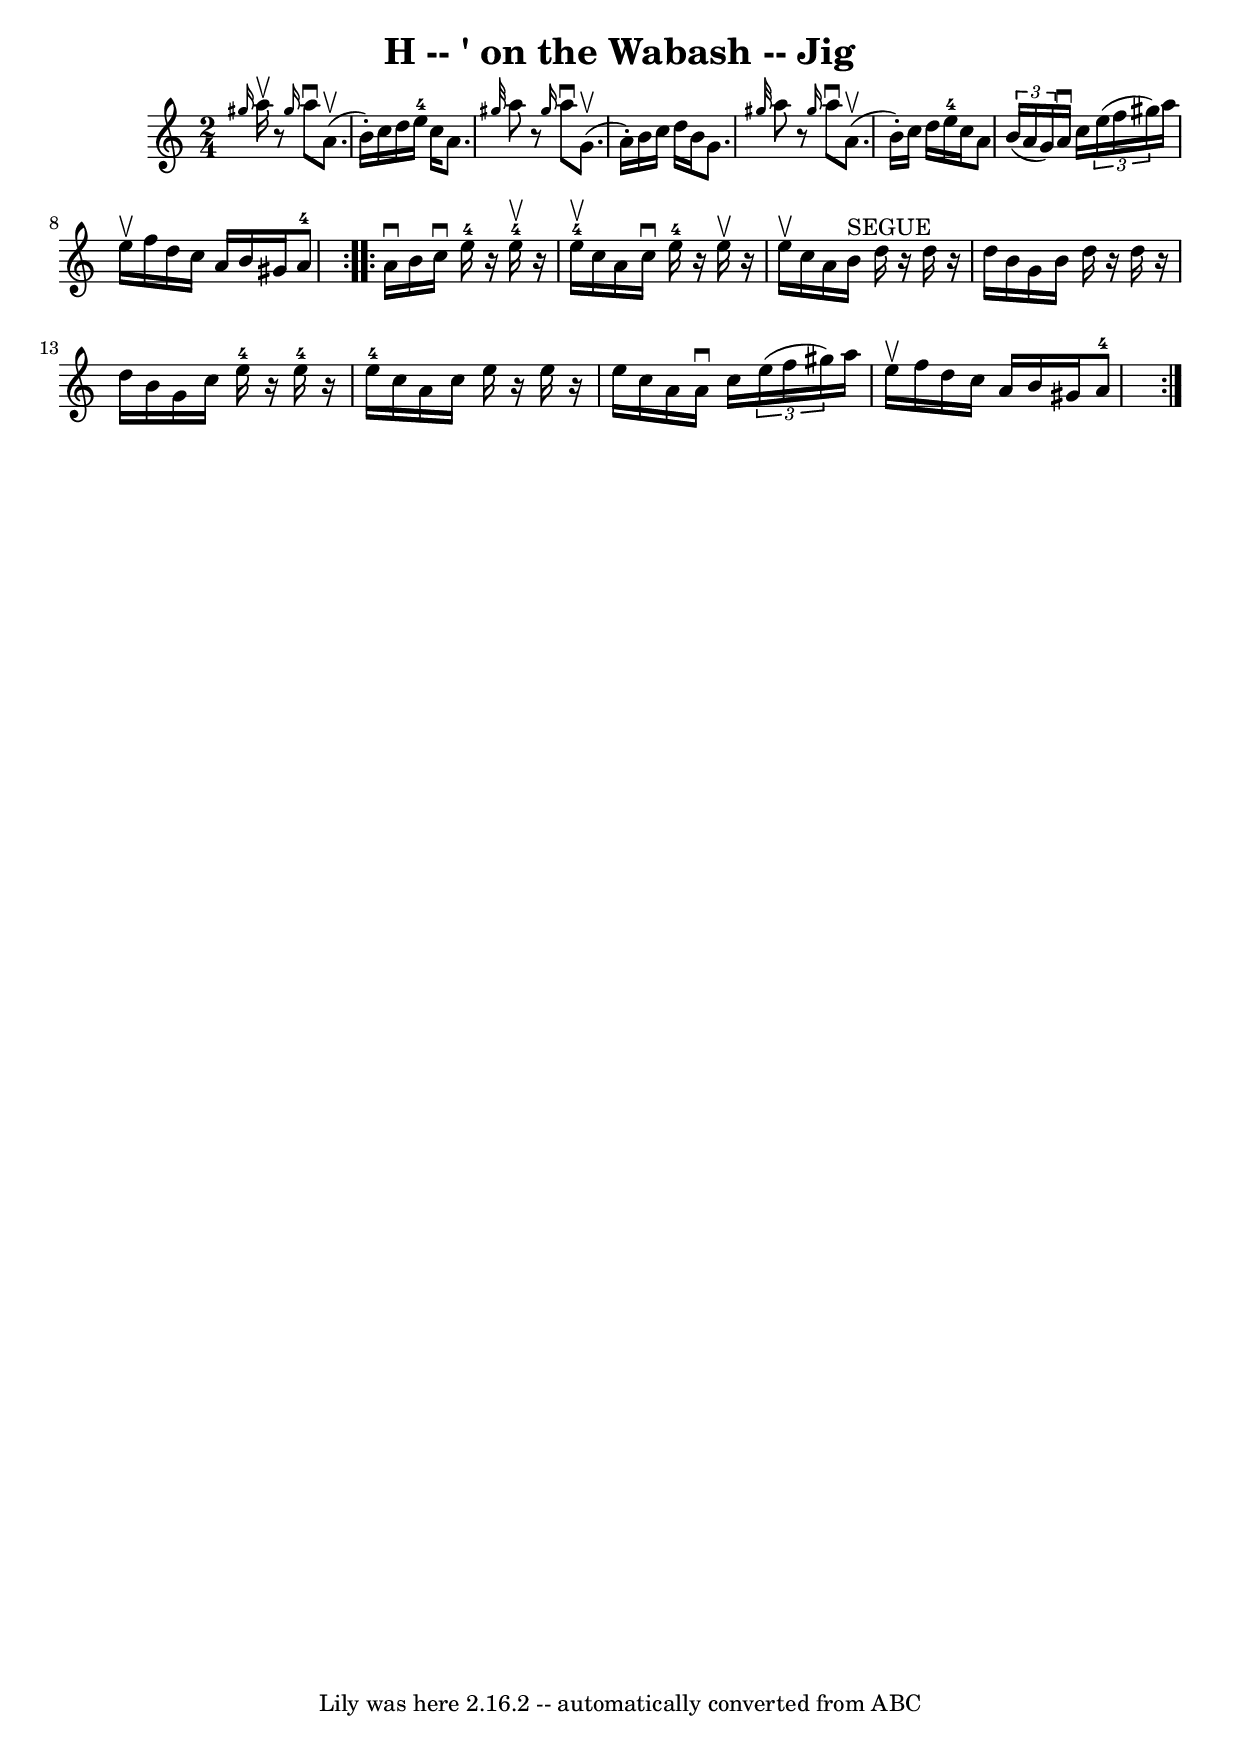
\version "2.7.40"
\include "Mammoth.ily"
\header {
	book = "Ryan's Mammoth Collection"
	crossRefNumber = "1"
	footnotes = "\\\\114 638"
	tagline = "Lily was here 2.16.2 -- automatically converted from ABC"
	title = "H -- ' on the Wabash -- Jig"
}
voicedefault =  {
\set Score.defaultBarType = "empty"

\repeat volta 2 {
\time 2/4 \key a \minor   \grace { gis''16  } a''16^\upbow |
     
r8 \grace { gis''16  } a''8^\downbow a'8.^\upbow(b'16 -.)   
|
 c''16 d''16 e''16-4 c''16 a'8.  \grace { gis''32  } 
 a''8    |
     r8 \grace { gis''16  } a''8^\downbow g'8. 
^\upbow(a'16 -.)   |
 b'16 c''16 d''16 b'16 g'8.  
\grace { gis''32  } a''8    |
     r8 \grace { gis''16  } a''8 
^\downbow a'8.^\upbow(b'16 -.)   |
 c''16 d''16 e''16 
-4 c''16 a'8    \times 2/3 { b'16 (a'16 g'16) }   |
    
 a'16^\downbow c''16    \times 2/3 { e''16 (f''16 gis''16) }   
a''16 e''16^\upbow f''16 d''16    |
 c''16 a'16 b'16    
gis'16 a'8-4 }     \repeat volta 2 { a'16^\downbow b'16  |
  
 c''16^\downbow e''16-4   r16 e''16-4^\upbow   r16 e''16 
-4^\upbow c''16 a'16    |
 c''16^\downbow e''16-4   r16 
e''16^\upbow   r16 e''16^\upbow c''16 a'16    |
 b'16 
^"SEGUE" d''16    r16 d''16    r16 d''16 b'16 g'16    |
 b'16   
 d''16    r16 d''16    r16 d''16 b'16 g'16    |
 c''16 e''16 
-4   r16 e''16-4   r16 e''16-4 c''16 a'16    |
 c''16  
 e''16    r16 e''16    r16 e''16 c''16 a'16    |
 a'16 
^\downbow c''16    \times 2/3 { e''16 (f''16 gis''16) } a''16    
e''16^\upbow f''16 d''16    |
 c''16 a'16 b'16 gis'16    
 a'8-4   }   
}

\score{
    <<

	\context Staff="default"
	{
	    \voicedefault 
	}

    >>
	\layout {
	}
	\midi {}
}
